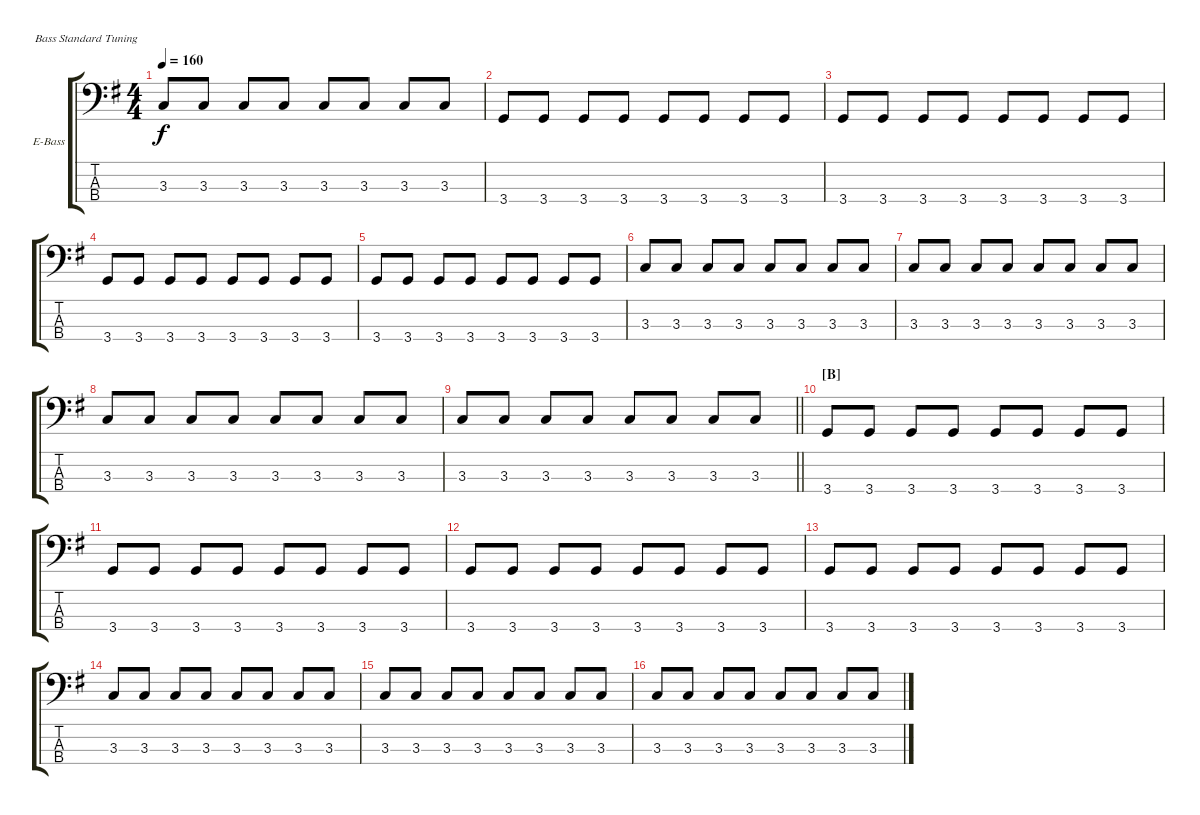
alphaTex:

\bracketExtendMode groupsimilarinstruments
\firstSystemTrackNameOrientation horizontal
\otherSystemsTrackNameOrientation horizontal
\track ("Nikolaï Fraiture" "E-Bass") {instrument electricbassfinger}
\staff {score tabs}
\tuning (G2 D2 A1 E1)
\ts (4 4)
\tempo 160
\clef f4
\ks g
3.3.8{dy f} 3.3.8 3.3.8 3.3.8 3.3.8 3.3.8 3.3.8 3.3.8 |
3.4.8 3.4.8 3.4.8 3.4.8 3.4.8 3.4.8 3.4.8 3.4.8 |
3.4.8 3.4.8 3.4.8 3.4.8 3.4.8 3.4.8 3.4.8 3.4.8 |
3.4.8 3.4.8 3.4.8 3.4.8 3.4.8 3.4.8 3.4.8 3.4.8 |
3.4.8 3.4.8 3.4.8 3.4.8 3.4.8 3.4.8 3.4.8 3.4.8 |
3.3.8 3.3.8 3.3.8 3.3.8 3.3.8 3.3.8 3.3.8 3.3.8 |
3.3.8 3.3.8 3.3.8 3.3.8 3.3.8 3.3.8 3.3.8 3.3.8 |
3.3.8 3.3.8 3.3.8 3.3.8 3.3.8 3.3.8 3.3.8 3.3.8 |
\barLineRight lightlight
3.3.8 3.3.8 3.3.8 3.3.8 3.3.8 3.3.8 3.3.8 3.3.8 |
\section ("B" "")
3.4.8 3.4.8 3.4.8 3.4.8 3.4.8 3.4.8 3.4.8 3.4.8 |
3.4.8 3.4.8 3.4.8 3.4.8 3.4.8 3.4.8 3.4.8 3.4.8 |
3.4.8 3.4.8 3.4.8 3.4.8 3.4.8 3.4.8 3.4.8 3.4.8 |
3.4.8 3.4.8 3.4.8 3.4.8 3.4.8 3.4.8 3.4.8 3.4.8 |
3.3.8 3.3.8 3.3.8 3.3.8 3.3.8 3.3.8 3.3.8 3.3.8 |
3.3.8 3.3.8 3.3.8 3.3.8 3.3.8 3.3.8 3.3.8 3.3.8 |
3.3.8 3.3.8 3.3.8 3.3.8 3.3.8 3.3.8 3.3.8 3.3.8
